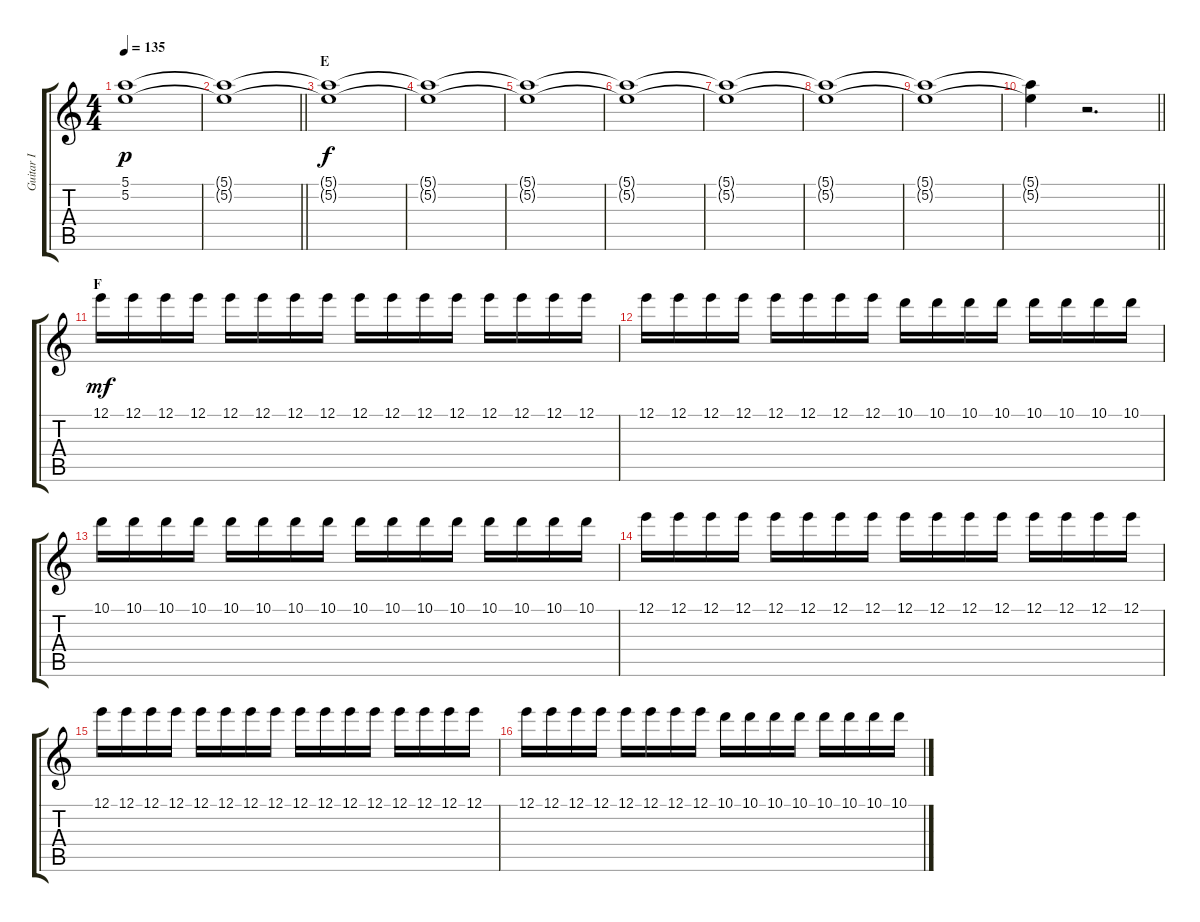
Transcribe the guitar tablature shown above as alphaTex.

\track ("Guitar I" "Guitar I") {instrument electricguitarclean}
\staff {score tabs}
\tuning (E4 B3 G3 D3 A2 D2) {hide}
\ts (4 4)
\tempo 135
\clef g2
\ks c
(5.1{t} 5.2{t}).1{dy p} |
\barLineRight lightlight
(5.1{t} 5.2{t}).1 |
\section ("" "E")
(5.1{t} 5.2{t}).1{dy f} |
(5.1{t} 5.2{t}).1 |
(5.1{t} 5.2{t}).1 |
(5.1{t} 5.2{t}).1 |
(5.1{t} 5.2{t}).1 |
(5.1{t} 5.2{t}).1 |
(5.1{t} 5.2{t}).1 |
\barLineRight lightlight
(5.1{t} 5.2{t}).4 r.2{d} |
\section ("" "F")
12.1.16{dy mf} 12.1.16 12.1.16 12.1.16 12.1.16 12.1.16 12.1.16 12.1.16 12.1.16 12.1.16 12.1.16 12.1.16 12.1.16 12.1.16 12.1.16 12.1.16 |
12.1.16 12.1.16 12.1.16 12.1.16 12.1.16 12.1.16 12.1.16 12.1.16 10.1.16 10.1.16 10.1.16 10.1.16 10.1.16 10.1.16 10.1.16 10.1.16 |
10.1.16 10.1.16 10.1.16 10.1.16 10.1.16 10.1.16 10.1.16 10.1.16 10.1.16 10.1.16 10.1.16 10.1.16 10.1.16 10.1.16 10.1.16 10.1.16 |
12.1.16 12.1.16 12.1.16 12.1.16 12.1.16 12.1.16 12.1.16 12.1.16 12.1.16 12.1.16 12.1.16 12.1.16 12.1.16 12.1.16 12.1.16 12.1.16 |
12.1.16 12.1.16 12.1.16 12.1.16 12.1.16 12.1.16 12.1.16 12.1.16 12.1.16 12.1.16 12.1.16 12.1.16 12.1.16 12.1.16 12.1.16 12.1.16 |
12.1.16 12.1.16 12.1.16 12.1.16 12.1.16 12.1.16 12.1.16 12.1.16 10.1.16 10.1.16 10.1.16 10.1.16 10.1.16 10.1.16 10.1.16 10.1.16
